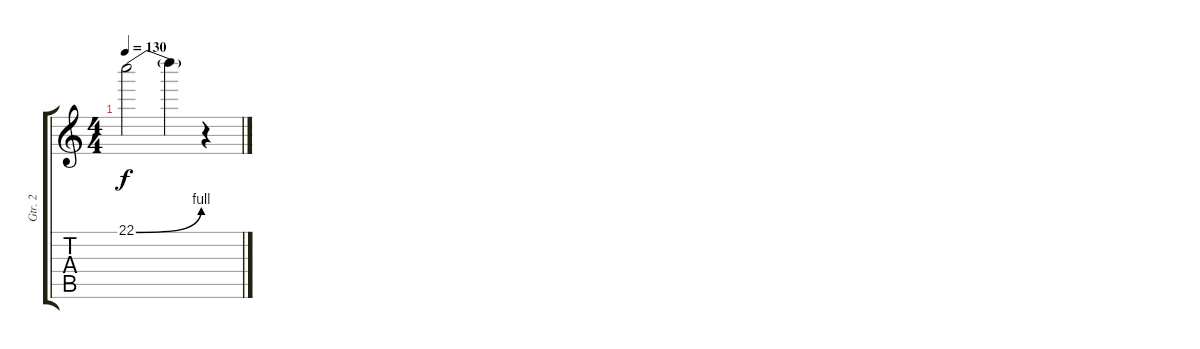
\track ("Gtr. 2" "Gtr. 2") {instrument distortionguitar}
\staff {score tabs}
\tuning (D4 A3 F3 C3 G2 D2) {hide}
\ts (4 4)
\tempo 130
\clef g2
\ks c
22.1{be (bend 0 0 60 4)}.2{dy f} 22.1{t}.4 r.4
